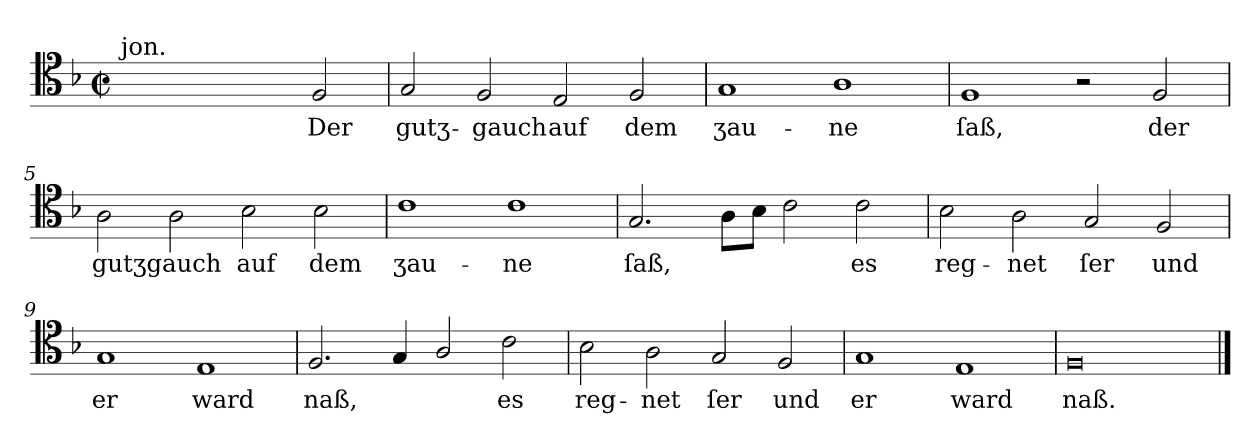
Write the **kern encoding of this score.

**kern	**text
*part1	*part1
*staff1	*staff1
*clefC4	*
*k[b-]	*
*F:ion	*
*M4/2	*
*met(c|)	*
=1	=1
!LO:TX:a:t=jon.	!
1ryy	.
2ryy	.
2F	Der
=2	=2
2G	gutʒ-
2F	-gauch
2E	auf
2F	dem
=3	=3
1G	ʒau-
1A	-ne
=4	=4
1F	ſaß,
2r	.
2F	der
=5	=5
2A	gutʒgauch
2A	.
2B-	auf
2B-	dem
=6	=6
1c	ʒau-
1c	-ne
=7	=7
2.G	ſaß,
8AL	.
8B-J	.
2c	.
2c	es
=8	=8
2B-	reg-
2A	-net
2G	ſer
2F	und
=9	=9
1G	er
1E	ward
=10	=10
2.F	naß,
4G	.
2A/	.
2c	es
=11	=11
2B-	reg-
2A	-net
2G	ſer
2F	und
=12	=12
1G	er
1E	ward
=13	=13
0F/	naß.
==	==
*-	*-
